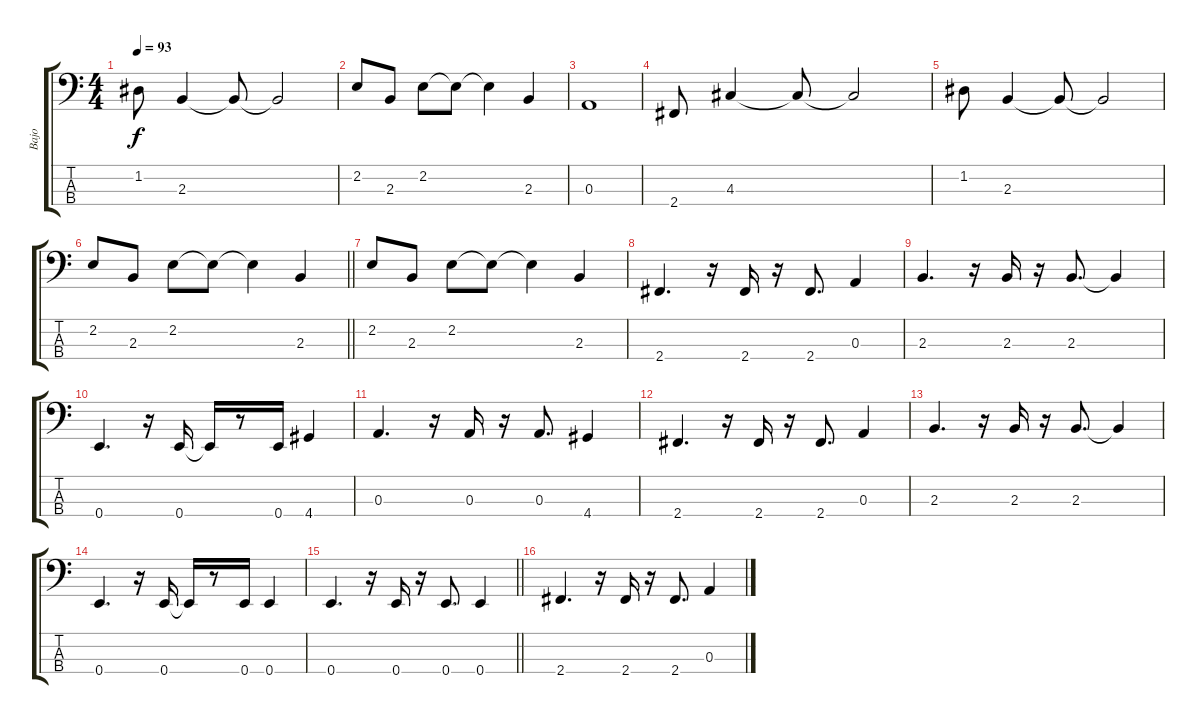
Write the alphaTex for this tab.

\track ("Bajo" "Bajo") {instrument electricbassfinger}
\staff {score tabs}
\tuning (G2 D2 A1 E1) {hide}
\ts (4 4)
\tempo 93
\clef f4
\ks c
1.2.8{dy f} 2.3.4 2.3{t}.8 2.3{t}.2 |
2.2.8 2.3.8 2.2.8 2.2{t}.8 2.2{t}.4 2.3.4 |
0.3.1 |
2.4.8 4.3.4 4.3{t}.8 4.3{t}.2 |
1.2.8 2.3.4 2.3{t}.8 2.3{t}.2 |
\barLineRight lightlight
2.2.8 2.3.8 2.2.8 2.2{t}.8 2.2{t}.4 2.3.4 |
2.2.8 2.3.8 2.2.8 2.2{t}.8 2.2{t}.4 2.3.4 |
2.4.4{d} r.16 2.4.16 r.16 2.4.8{d} 0.3.4 |
2.3.4{d} r.16 2.3.16 r.16 2.3.8{d} 2.3{t}.4 |
0.4.4{d} r.16 0.4.16 0.4{t}.16 r.8 0.4.16 4.4.4 |
0.3.4{d} r.16 0.3.16 r.16 0.3.8{d} 4.4.4 |
2.4.4{d} r.16 2.4.16 r.16 2.4.8{d} 0.3.4 |
2.3.4{d} r.16 2.3.16 r.16 2.3.8{d} 2.3{t}.4 |
0.4.4{d} r.16 0.4.16 0.4{t}.16 r.8 0.4.16 0.4.4 |
\barLineRight lightlight
0.4.4{d} r.16 0.4.16 r.16 0.4.8{d} 0.4.4 |
2.4.4{d} r.16 2.4.16 r.16 2.4.8{d} 0.3.4
